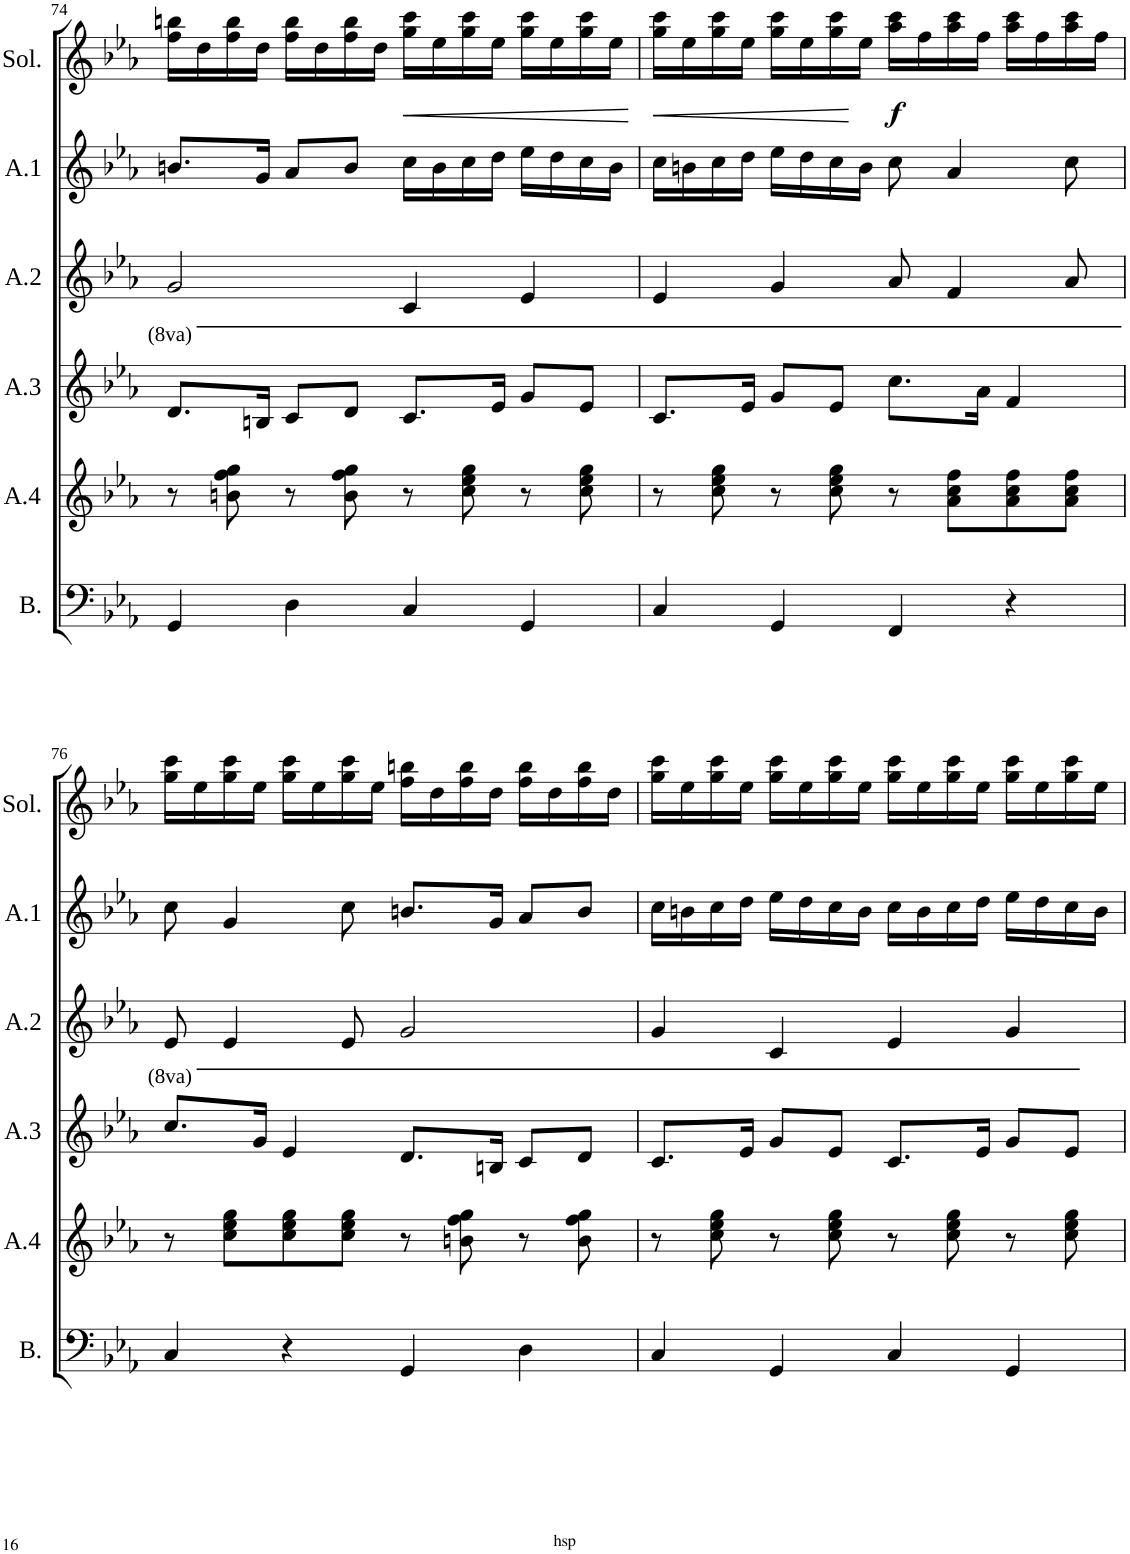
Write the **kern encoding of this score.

**kern	**kern	**kern	**kern	**kern	**kern	**dynam
*part6	*part5	*part4	*part3	*part2	*part1	*part1
*staff6	*staff5	*staff4	*staff3	*staff2	*staff1	*staff1
*I"Bass	*I"Akk. 4	*I"Akk. 3	*I"Akk. 2	*I"Akk. 1	*I"Solo	*
*I'B.	*I'A.4	*I'A.3	*I'A.2	*I'A.1	*I'Sol.	*
!!LO:PB:g=z
*clefF4	*clefG2	*clefG2	*clefG2	*clefG2	*clefG2	*
*k[b-e-a-]	*k[b-e-a-]	*k[b-e-a-]	*k[b-e-a-]	*k[b-e-a-]	*k[b-e-a-]	*
*M4/4	*M4/4	*M4/4	*M4/4	*M4/4	*M4/4	*
*met(c|)	*met(c|)	*met(c|)	*met(c|)	*met(c|)	*met(c|)	*
=74	=74	=74	=74	=74	=74	=74
4GG/	8r	8.dd/L	2g/	8.bn/L	16ff\ 16bbn\LL	.
.	.	.	.	.	16dd\	.
.	8bn\ 8ff\ 8gg\	.	.	.	16ff\ 16bb\	.
.	.	16bn/Jk	.	16g/Jk	16dd\JJ	.
4D\	8r	8cc/L	.	8a-/L	16ff\ 16bb\LL	.
.	.	.	.	.	16dd\	.
.	8b\ 8ff\ 8gg\	8dd/J	.	8b/J	16ff\ 16bb\	.
.	.	.	.	.	16dd\JJ	.
!	!	!	!	!	!	!LO:HP:b
4C/	8r	8.cc/L	4c/	16cc\LL	16gg\ 16ccc\LL	<
.	.	.	.	16b\	16ee-\	.
.	8cc\ 8ee-\ 8gg\	.	.	16cc\	16gg\ 16ccc\	.
.	.	16ee-/Jk	.	16dd\JJ	16ee-\JJ	.
4GG/	8r	8gg/L	4e-/	16ee-\LL	16gg\ 16ccc\LL	.
.	.	.	.	16dd\	16ee-\	.
.	8cc\ 8ee-\ 8gg\	8ee-/J	.	16cc\	16gg\ 16ccc\	.
.	.	.	.	16b\JJ	16ee-\JJ	.
.	.	.	.	.	.	[
=75	=75	=75	=75	=75	=75	=75
!	!	!	!	!	!	!LO:HP:b
4C/	8r	8.cc/L	4e-/	16cc\LL	16gg\ 16ccc\LL	<
.	.	.	.	16bn\	16ee-\	.
.	8cc\ 8ee-\ 8gg\	.	.	16cc\	16gg\ 16ccc\	.
.	.	16ee-/Jk	.	16dd\JJ	16ee-\JJ	.
4GG/	8r	8gg/L	4g/	16ee-\LL	16gg\ 16ccc\LL	.
.	.	.	.	16dd\	16ee-\	.
.	8cc\ 8ee-\ 8gg\	8ee-/J	.	16cc\	16gg\ 16ccc\	.
.	.	.	.	16b\JJ	16ee-\JJ	[
!	!	!	!	!	!	!LO:DY:b
4FF/	8r	8.ccc\L	8a-/	8cc\	16aa-\ 16ccc\LL	f
.	.	.	.	.	16ff\	.
.	8a-\ 8cc\ 8ff\L	.	4f/	4a-/	16aa-\ 16ccc\	.
.	.	16aa-\Jk	.	.	16ff\JJ	.
4r	8a-\ 8cc\ 8ff\	4ff/	.	.	16aa-\ 16ccc\LL	.
.	.	.	.	.	16ff\	.
.	8a-\ 8cc\ 8ff\J	.	8a-/	8cc\	16aa-\ 16ccc\	.
.	.	.	.	.	16ff\JJ	.
!!LO:LB:g=z
=76	=76	=76	=76	=76	=76	=76
4C/	8r	8.ccc/L	8e-/	8cc\	16gg\ 16ccc\LL	.
.	.	.	.	.	16ee-\	.
.	8cc\ 8ee-\ 8gg\L	.	4e-/	4g/	16gg\ 16ccc\	.
.	.	16gg/Jk	.	.	16ee-\JJ	.
4r	8cc\ 8ee-\ 8gg\	4ee-/	.	.	16gg\ 16ccc\LL	.
.	.	.	.	.	16ee-\	.
.	8cc\ 8ee-\ 8gg\J	.	8e-/	8cc\	16gg\ 16ccc\	.
.	.	.	.	.	16ee-\JJ	.
4GG/	8r	8.dd/L	2g/	8.bn/L	16ff\ 16bbn\LL	.
.	.	.	.	.	16dd\	.
.	8bn\ 8ff\ 8gg\	.	.	.	16ff\ 16bb\	.
.	.	16bn/Jk	.	16g/Jk	16dd\JJ	.
4D\	8r	8cc/L	.	8a-/L	16ff\ 16bb\LL	.
.	.	.	.	.	16dd\	.
.	8b\ 8ff\ 8gg\	8dd/J	.	8b/J	16ff\ 16bb\	.
.	.	.	.	.	16dd\JJ	.
=77	=77	=77	=77	=77	=77	=77
4C/	8r	8.cc/L	4g/	16cc\LL	16gg\ 16ccc\LL	.
.	.	.	.	16bn\	16ee-\	.
.	8cc\ 8ee-\ 8gg\	.	.	16cc\	16gg\ 16ccc\	.
.	.	16ee-/Jk	.	16dd\JJ	16ee-\JJ	.
4GG/	8r	8gg/L	4c/	16ee-\LL	16gg\ 16ccc\LL	.
.	.	.	.	16dd\	16ee-\	.
.	8cc\ 8ee-\ 8gg\	8ee-/J	.	16cc\	16gg\ 16ccc\	.
.	.	.	.	16b\JJ	16ee-\JJ	.
4C/	8r	8.cc/L	4e-/	16cc\LL	16gg\ 16ccc\LL	.
.	.	.	.	16b\	16ee-\	.
.	8cc\ 8ee-\ 8gg\	.	.	16cc\	16gg\ 16ccc\	.
.	.	16ee-/Jk	.	16dd\JJ	16ee-\JJ	.
4GG/	8r	8gg/L	4g/	16ee-\LL	16gg\ 16ccc\LL	.
.	.	.	.	16dd\	16ee-\	.
.	8cc\ 8ee-\ 8gg\	8ee-/J	.	16cc\	16gg\ 16ccc\	.
.	.	.	.	16b\JJ	16ee-\JJ	.
=	=	=	=	=	=	=
*-	*-	*-	*-	*-	*-	*-
